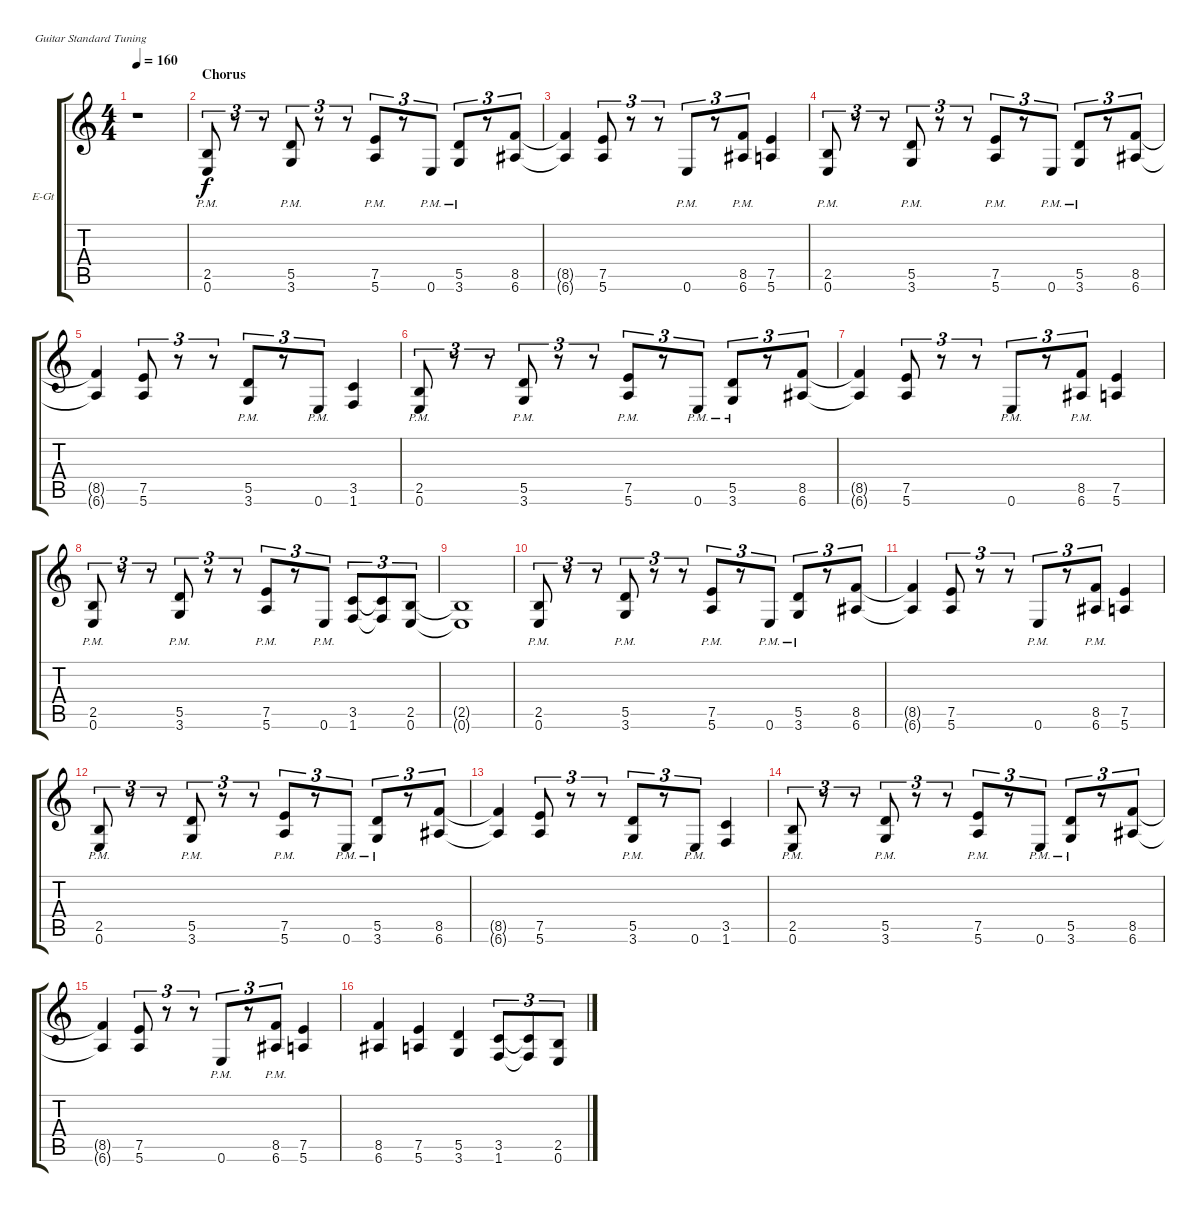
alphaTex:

\bracketExtendMode groupsimilarinstruments
\firstSystemTrackNameOrientation horizontal
\otherSystemsTrackNameOrientation horizontal
\track ("Rhythm" "E-Gt") {instrument distortionguitar}
\staff {score tabs}
\tuning (E4 B3 G3 D3 A2 E2)
\ts (4 4)
\tempo 160
\clef g2
\ks c
r.1{dy f} |
\section ("" "Chorus")
(2.5{pm} 0.6{pm}).8{tu (3 2)} r.8{tu (3 2)} r.8{tu (3 2)} (5.5{pm} 3.6{pm}).8{tu (3 2)} r.8{tu (3 2)} r.8{tu (3 2)} (7.5{pm} 5.6{pm}).8{tu (3 2)} r.8{tu (3 2)} 0.6{pm}.8{tu (3 2)} (5.5{pm} 3.6{pm}).8{tu (3 2)} r.8{tu (3 2)} (8.5 6.6).8{tu (3 2)} |
(8.5{t} 6.6{t}).4 (7.5 5.6).8{tu (3 2)} r.8{tu (3 2)} r.8{tu (3 2)} 0.6{pm}.8{tu (3 2)} r.8{tu (3 2)} (8.5{pm} 6.6{pm}).8{tu (3 2)} (7.5 5.6).4 |
(2.5{pm} 0.6{pm}).8{tu (3 2)} r.8{tu (3 2)} r.8{tu (3 2)} (5.5{pm} 3.6{pm}).8{tu (3 2)} r.8{tu (3 2)} r.8{tu (3 2)} (7.5{pm} 5.6{pm}).8{tu (3 2)} r.8{tu (3 2)} 0.6{pm}.8{tu (3 2)} (5.5{pm} 3.6{pm}).8{tu (3 2)} r.8{tu (3 2)} (8.5 6.6).8{tu (3 2)} |
(8.5{t} 6.6{t}).4 (7.5 5.6).8{tu (3 2)} r.8{tu (3 2)} r.8{tu (3 2)} (5.5{pm} 3.6{pm}).8{tu (3 2)} r.8{tu (3 2)} 0.6{pm}.8{tu (3 2)} (3.5 1.6).4 |
(2.5{pm} 0.6{pm}).8{tu (3 2)} r.8{tu (3 2)} r.8{tu (3 2)} (5.5{pm} 3.6{pm}).8{tu (3 2)} r.8{tu (3 2)} r.8{tu (3 2)} (7.5{pm} 5.6{pm}).8{tu (3 2)} r.8{tu (3 2)} 0.6{pm}.8{tu (3 2)} (5.5{pm} 3.6{pm}).8{tu (3 2)} r.8{tu (3 2)} (8.5 6.6).8{tu (3 2)} |
(8.5{t} 6.6{t}).4 (7.5 5.6).8{tu (3 2)} r.8{tu (3 2)} r.8{tu (3 2)} 0.6{pm}.8{tu (3 2)} r.8{tu (3 2)} (8.5{pm} 6.6{pm}).8{tu (3 2)} (7.5 5.6).4 |
(2.5{pm} 0.6{pm}).8{tu (3 2)} r.8{tu (3 2)} r.8{tu (3 2)} (5.5{pm} 3.6{pm}).8{tu (3 2)} r.8{tu (3 2)} r.8{tu (3 2)} (7.5{pm} 5.6{pm}).8{tu (3 2)} r.8{tu (3 2)} 0.6{pm}.8{tu (3 2)} (3.5 1.6).8{tu (3 2)} (3.5{t} 1.6{t}).8{tu (3 2)} (2.5 0.6).8{tu (3 2)} |
(2.5{t} 0.6{t}).1 |
(2.5{pm} 0.6{pm}).8{tu (3 2)} r.8{tu (3 2)} r.8{tu (3 2)} (5.5{pm} 3.6{pm}).8{tu (3 2)} r.8{tu (3 2)} r.8{tu (3 2)} (7.5{pm} 5.6{pm}).8{tu (3 2)} r.8{tu (3 2)} 0.6{pm}.8{tu (3 2)} (5.5{pm} 3.6{pm}).8{tu (3 2)} r.8{tu (3 2)} (8.5 6.6).8{tu (3 2)} |
(8.5{t} 6.6{t}).4 (7.5 5.6).8{tu (3 2)} r.8{tu (3 2)} r.8{tu (3 2)} 0.6{pm}.8{tu (3 2)} r.8{tu (3 2)} (8.5{pm} 6.6{pm}).8{tu (3 2)} (7.5 5.6).4 |
(2.5{pm} 0.6{pm}).8{tu (3 2)} r.8{tu (3 2)} r.8{tu (3 2)} (5.5{pm} 3.6{pm}).8{tu (3 2)} r.8{tu (3 2)} r.8{tu (3 2)} (7.5{pm} 5.6{pm}).8{tu (3 2)} r.8{tu (3 2)} 0.6{pm}.8{tu (3 2)} (5.5{pm} 3.6{pm}).8{tu (3 2)} r.8{tu (3 2)} (8.5 6.6).8{tu (3 2)} |
(8.5{t} 6.6{t}).4 (7.5 5.6).8{tu (3 2)} r.8{tu (3 2)} r.8{tu (3 2)} (5.5{pm} 3.6{pm}).8{tu (3 2)} r.8{tu (3 2)} 0.6{pm}.8{tu (3 2)} (3.5 1.6).4 |
(2.5{pm} 0.6{pm}).8{tu (3 2)} r.8{tu (3 2)} r.8{tu (3 2)} (5.5{pm} 3.6{pm}).8{tu (3 2)} r.8{tu (3 2)} r.8{tu (3 2)} (7.5{pm} 5.6{pm}).8{tu (3 2)} r.8{tu (3 2)} 0.6{pm}.8{tu (3 2)} (5.5{pm} 3.6{pm}).8{tu (3 2)} r.8{tu (3 2)} (8.5 6.6).8{tu (3 2)} |
(8.5{t} 6.6{t}).4 (7.5 5.6).8{tu (3 2)} r.8{tu (3 2)} r.8{tu (3 2)} 0.6{pm}.8{tu (3 2)} r.8{tu (3 2)} (8.5{pm} 6.6{pm}).8{tu (3 2)} (7.5 5.6).4 |
(8.5 6.6).4 (7.5 5.6).4 (5.5 3.6).4 (3.5 1.6).8{tu (3 2)} (3.5{t} 1.6{t}).8{tu (3 2)} (2.5 0.6).8{tu (3 2)}
